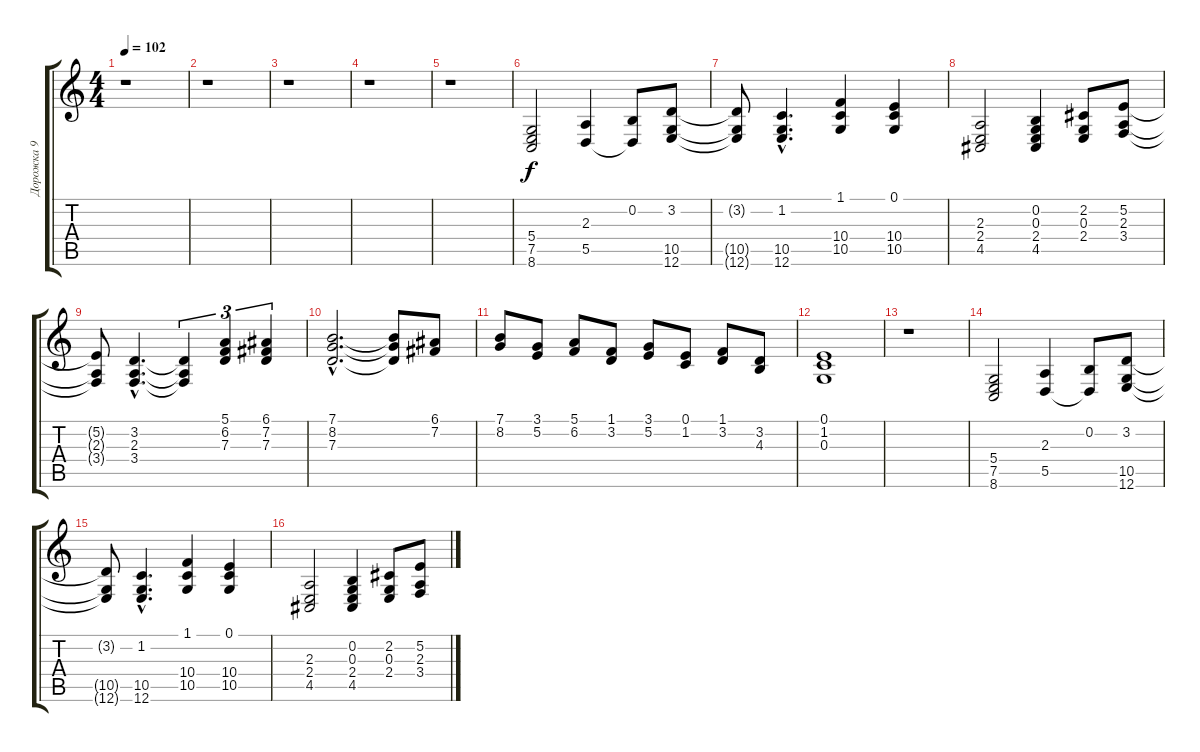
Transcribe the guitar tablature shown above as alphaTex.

\track ("Дорожка 9" "Дорожка 9") {instrument brightacousticpiano}
\staff {score tabs}
\tuning (E4 B3 G3 D3 A2 E2) {hide}
\ts (4 4)
\tempo 102
\clef g2
\ks c
r.1{dy f instrument brightacousticpiano} |
r.1 |
r.1 |
r.1 |
r.1 |
(5.4 7.5 8.6).2 (2.3 5.5).4 (0.2 5.5{t}).8 (3.2 10.5 12.6).8 |
(3.2{t} 10.5{t} 12.6{t}).8 (1.2{hac} 10.5{hac} 12.6{hac}).4{d} (1.1 10.4 10.5).4 (0.1 10.4 10.5).4 |
(2.3 2.4 4.5).2 (0.2 0.3 2.4 4.5).4 (2.2 0.3 2.4).8 (5.2 2.3 3.4).8 |
(5.2{t} 2.3{t} 3.4{t}).8 (3.2{hac} 2.3{hac} 3.4{hac}).4{d} (3.2{t} 2.3{t} 3.4{t}).4{tu (3 2)} (5.1 6.2 7.3).4{tu (3 2)} (6.1 7.2 7.3).4{tu (3 2)} |
(7.1{hac} 8.2{hac} 7.3{hac}).2{d} (7.1{t} 8.2{t} 7.3{t}).8 (6.1 7.2).8 |
(7.1 8.2).8 (3.1 5.2).8 (5.1 6.2).8 (1.1 3.2).8 (3.1 5.2).8 (0.1 1.2).8 (1.1 3.2).8 (3.2 4.3).8 |
(0.1 1.2 0.3).1 |
r.1 |
(5.4 7.5 8.6).2 (2.3 5.5).4 (0.2 5.5{t}).8 (3.2 10.5 12.6).8 |
(3.2{t} 10.5{t} 12.6{t}).8 (1.2{hac} 10.5{hac} 12.6{hac}).4{d} (1.1 10.4 10.5).4 (0.1 10.4 10.5).4 |
(2.3 2.4 4.5).2 (0.2 0.3 2.4 4.5).4 (2.2 0.3 2.4).8 (5.2 2.3 3.4).8
